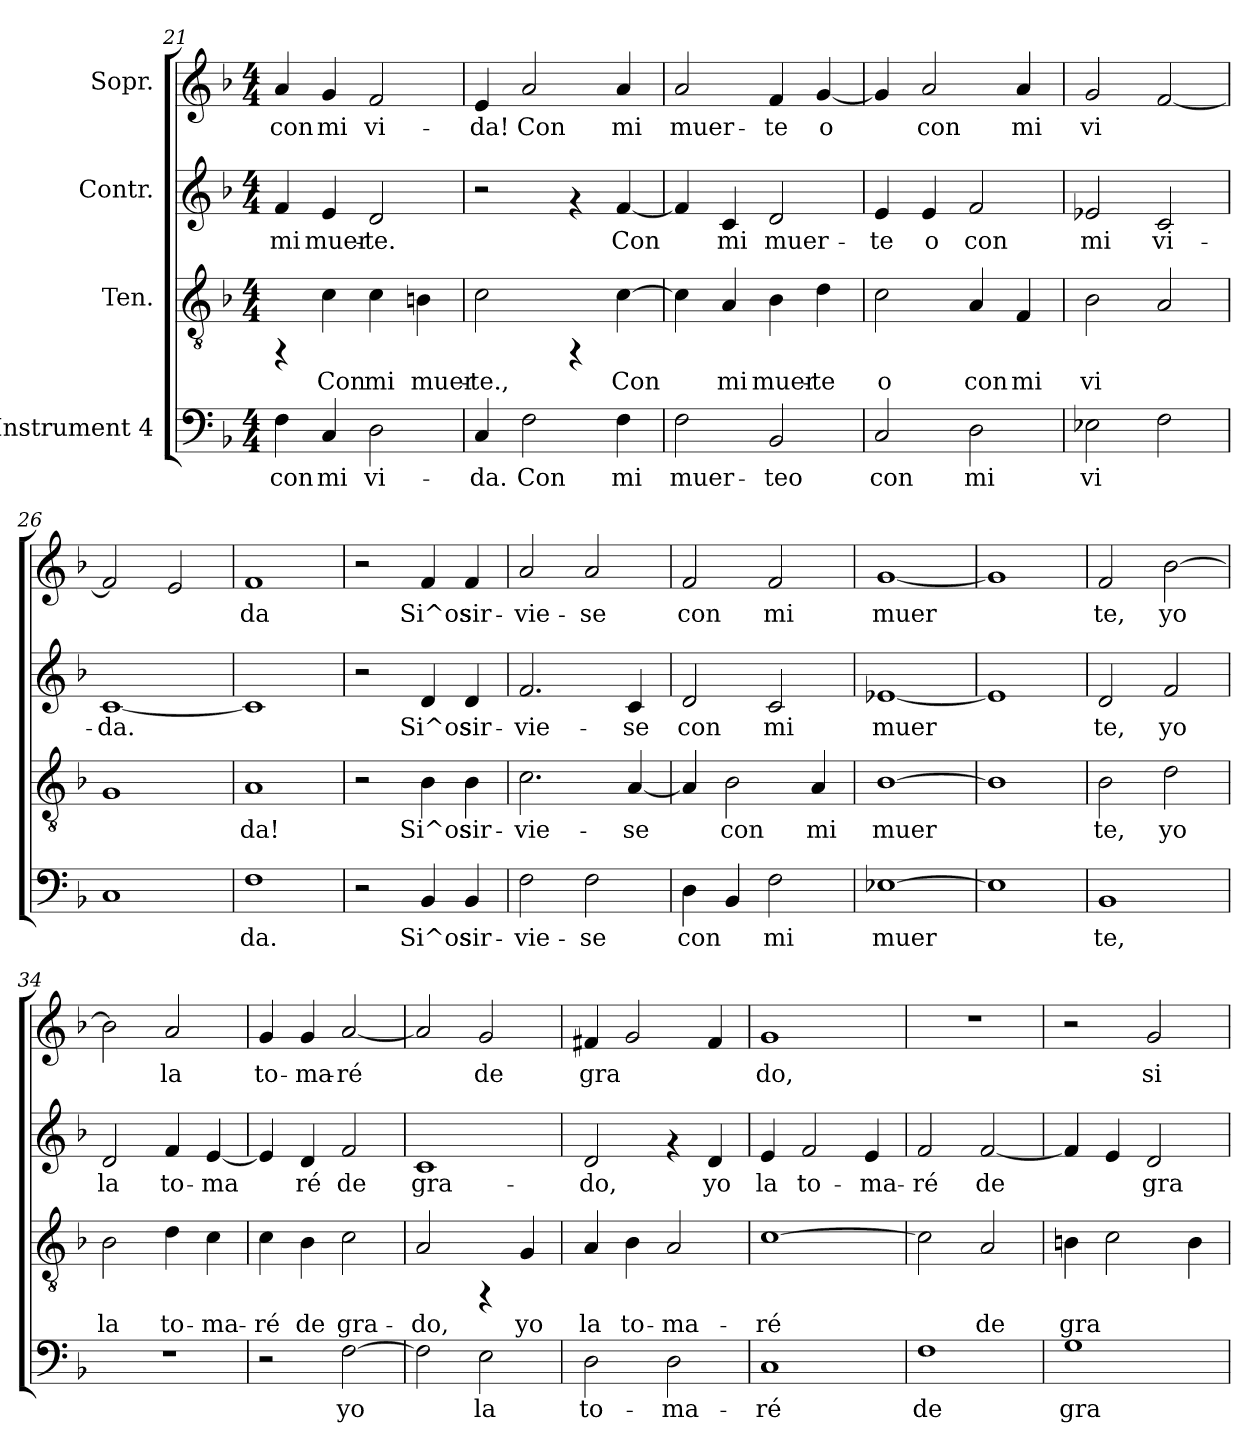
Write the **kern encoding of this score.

**kern	**text	**kern	**text	**kern	**text	**kern	**text
*part4	*part4	*part3	*part3	*part2	*part2	*part1	*part1
*staff4	*staff4	*staff3	*staff3	*staff2	*staff2	*staff1	*staff1
*I"Instrument 4	*	*I"Ten.	*	*I"Contr.	*	*I"Sopr.	*
*clefF4	*	*clefGv2	*	*clefG2	*	*clefG2	*
*k[b-]	*	*k[b-]	*	*k[b-]	*	*k[b-]	*
*F:	*	*F:	*	*F:	*	*F:	*
*M4/4	*	*M4/4	*	*M4/4	*	*M4/4	*
=21	=21	=21	=21	=21	=21	=21	=21
!	!LO:LY:b:cj	!	!	!	!LO:LY:b:cj	!	!LO:LY:b:cj
4F\	con	4rFF	.	4f/	mi	4a/	con
!	!LO:LY:b:cj	!	!LO:LY:b:cj	!	!LO:LY:b:cj	!	!LO:LY:b:cj
4C/	mi	4c\	Con	4e/	muer-	4g/	mi
!	!LO:LY:b:cj	!	!LO:LY:b:cj	!	!LO:LY:b:cj	!	!LO:LY:b:cj
2D\	vi-	4c\	mi	2d/	-te.	2f/	vi-
!	!	!	!LO:LY:b:cj	!	!	!	!
.	.	4Bn\	muer-	.	.	.	.
=22	=22	=22	=22	=22	=22	=22	=22
!	!LO:LY:b:cj	!	!LO:LY:b:cj	!	!	!	!LO:LY:b:cj
4C/	-da.	2c\	-te.,	2r	.	4e/	-da!
!	!LO:LY:b:cj	!	!	!	!	!	!LO:LY:b:cj
2F\	Con	.	.	.	.	2a/	Con
.	.	4rFF	.	4rf	.	.	.
!	!LO:LY:b:cj	!	!LO:LY:b:cj	!	!LO:LY:b:cj	!	!LO:LY:b:cj
4F\	mi	[>4c\	Con	[<4f/	Con	4a/	mi
=23	=23	=23	=23	=23	=23	=23	=23
!	!LO:LY:b:cj	!	!LO:LY:b:cj	!	!LO:LY:b:cj	!	!LO:LY:b:cj
2F\	muer-	4c\]	.	4f/]	.	2a/	muer-
!	!	!	!LO:LY:b:cj	!	!LO:LY:b:cj	!	!
.	.	4A/	mi	4c/	mi	.	.
!	!LO:LY:b:cj	!	!LO:LY:b:cj	!	!LO:LY:b:cj	!	!LO:LY:b:cj
2BB-/	-teo	4B-\	muer-	2d/	muer-	4f/	-te
!	!	!	!LO:LY:b:cj	!	!	!	!LO:LY:b:cj
.	.	4d\	-te	.	.	[<4g/	o
=24	=24	=24	=24	=24	=24	=24	=24
!	!LO:LY:b:cj	!	!LO:LY:b:cj	!	!LO:LY:b:cj	!	!LO:LY:b:cj
2C/	con	2c\	o	4e/	-te	4g/]	.
!	!	!	!	!	!LO:LY:b:cj	!	!LO:LY:b:cj
.	.	.	.	4e/	o	2a/	con
!	!LO:LY:b:cj	!	!LO:LY:b:cj	!	!LO:LY:b:cj	!	!
2D\	mi	4A/	con	2f/	con	.	.
!	!	!	!LO:LY:b:cj	!	!	!	!LO:LY:b:cj
.	.	4F/	mi	.	.	4a/	mi
=25	=25	=25	=25	=25	=25	=25	=25
!	!LO:LY:b:cj	!	!LO:LY:b:cj	!	!LO:LY:b:cj	!	!LO:LY:b:cj
2E-X\	vi-	2B-\	vi-	2e-X/	mi	2g/	vi-
!	!LO:LY:b:cj	!	!LO:LY:b:cj	!	!LO:LY:b:cj	!	!LO:LY:b:cj
2F\	--	2A/	--	2c/	vi-	[<2f/	--
=26	=26	=26	=26	=26	=26	=26	=26
!	!LO:LY:b:cj	!	!LO:LY:b:cj	!	!LO:LY:b:cj	!	!LO:LY:b:cj
1C	--	1G	--	[<1c	-da.	2f/]	--
!	!	!	!	!	!	!	!LO:LY:b:cj
.	.	.	.	.	.	2e/	--
!!LO:LB:g=z
=27	=27	=27	=27	=27	=27	=27	=27
!	!LO:LY:b:cj	!	!LO:LY:b:cj	!	!LO:LY:b:cj	!	!LO:LY:b:cj
1F	-da.	1A	-da!	1c]	.	1f	-da
=28	=28	=28	=28	=28	=28	=28	=28
2r	.	2r	.	2r	.	2r	.
!	!LO:LY:b:cj	!	!LO:LY:b:cj	!	!LO:LY:b:cj	!	!LO:LY:b:cj
4BB-/	Si^os	4B-\	Si^os	4d/	Si^os	4f/	Si^os
!	!LO:LY:b:cj	!	!LO:LY:b:cj	!	!LO:LY:b:cj	!	!LO:LY:b:cj
4BB-/	sir-	4B-\	sir-	4d/	sir-	4f/	sir-
=29	=29	=29	=29	=29	=29	=29	=29
!	!LO:LY:b:cj	!	!LO:LY:b:cj	!	!LO:LY:b:cj	!	!LO:LY:b:cj
2F\	-vie-	2.c\	-vie-	2.f/	-vie-	2a/	-vie-
!	!LO:LY:b:cj	!	!	!	!	!	!LO:LY:b:cj
2F\	-se	.	.	.	.	2a/	-se
!	!	!	!LO:LY:b:cj	!	!LO:LY:b:cj	!	!
.	.	[<4A/	-se-	4c/	-se	.	.
=30	=30	=30	=30	=30	=30	=30	=30
!	!LO:LY:b:cj	!	!LO:LY:b:cj	!	!LO:LY:b:cj	!	!LO:LY:b:cj
4D\	con	4A/]	--	2d/	con	2f/	con
!	!LO:LY:b:cj	!	!LO:LY:b:cj	!	!	!	!
4BB-/	.	2B-\	-con	.	.	.	.
!	!LO:LY:b:cj	!	!	!	!LO:LY:b:cj	!	!LO:LY:b:cj
2F\	mi	.	.	2c/	mi	2f/	mi
!	!	!	!LO:LY:b:cj	!	!	!	!
.	.	4A/	mi	.	.	.	.
=31	=31	=31	=31	=31	=31	=31	=31
!	!LO:LY:b:cj	!	!LO:LY:b:cj	!	!LO:LY:b:cj	!	!LO:LY:b:cj
[>1E-X	muer-	[>1B-	muer	[<1e-X	muer-	[<1g	muer-
=32	=32	=32	=32	=32	=32	=32	=32
!	!LO:LY:b:cj	!	!LO:LY:b:cj	!	!LO:LY:b:cj	!	!LO:LY:b:cj
1E-]	--	1B-]	.	1e-]	--	1g]	--
=33	=33	=33	=33	=33	=33	=33	=33
!	!LO:LY:b:cj	!	!LO:LY:b:cj	!	!LO:LY:b:cj	!	!LO:LY:b:cj
1BB-	-te,	2B-\	te,	2d/	-te,	2f/	-te,
!	!	!	!LO:LY:b:cj	!	!LO:LY:b:cj	!	!LO:LY:b:cj
.	.	2d\	yo	2f/	yo	[<2b-\	yo
!!LO:LB:g=z
=34	=34	=34	=34	=34	=34	=34	=34
!	!	!	!LO:LY:b:cj	!	!LO:LY:b:cj	!	!LO:LY:b:cj
1r	.	2B-\	la	2d/	la	2b-\]	.
!	!	!	!LO:LY:b:cj	!	!LO:LY:b:cj	!	!LO:LY:b:cj
.	.	4d\	to-	4f/	to-	2a/	la
!	!	!	!LO:LY:b:cj	!	!LO:LY:b:cj	!	!
.	.	4c\	-ma-	[<4e/	-ma-	.	.
=35	=35	=35	=35	=35	=35	=35	=35
!	!	!	!LO:LY:b:cj	!	!LO:LY:b:cj	!	!LO:LY:b:cj
2r	.	4c\	-ré	4e/]	--	4g/	to-
!	!	!	!LO:LY:b:cj	!	!LO:LY:b:cj	!	!LO:LY:b:cj
.	.	4B-\	de	4d/	-ré	4g/	-ma-
!	!LO:LY:b:cj	!	!LO:LY:b:cj	!	!LO:LY:b:cj	!	!LO:LY:b:cj
[>2F\	yo-	2c\	gra-	2f/	de	[<2a/	-ré
=36	=36	=36	=36	=36	=36	=36	=36
!	!LO:LY:b:cj	!	!LO:LY:b:cj	!	!LO:LY:b:cj	!	!LO:LY:b:cj
2F\]	--	2A/	-do,	1c	gra-	2a/]	.
!	!LO:LY:b:cj	!	!	!	!	!	!LO:LY:b:cj
2E\	-la	4rFF	.	.	.	2g/	de
!	!	!	!LO:LY:b:cj	!	!	!	!
.	.	4G/	yo	.	.	.	.
=37	=37	=37	=37	=37	=37	=37	=37
!	!LO:LY:b:cj	!	!LO:LY:b:cj	!	!LO:LY:b:cj	!	!LO:LY:b:cj
2D\	to-	4A/	la	2d/	-do,	4f#X/	gra-
!	!	!	!LO:LY:b:cj	!	!	!	!LO:LY:b:cj
.	.	4B-\	to-	.	.	2g/	--
!	!LO:LY:b:cj	!	!LO:LY:b:cj	!	!	!	!
2D\	-ma-	2A/	-ma-	4rf	.	.	.
!	!	!	!	!	!LO:LY:b:cj	!	!LO:LY:b:cj
.	.	.	.	4d/	yo	4f#/	--
=38	=38	=38	=38	=38	=38	=38	=38
!	!LO:LY:b:cj	!	!LO:LY:b:cj	!	!LO:LY:b:cj	!	!LO:LY:b:cj
1C	-ré	[>1c	-ré	4e/	la	1g	-do,
!	!	!	!	!	!LO:LY:b:cj	!	!
.	.	.	.	2f/	to-	.	.
!	!	!	!	!	!LO:LY:b:cj	!	!
.	.	.	.	4e/	-ma-	.	.
=39	=39	=39	=39	=39	=39	=39	=39
!	!LO:LY:b:cj	!	!LO:LY:b:cj	!	!LO:LY:b:cj	!	!
1F	de	2c\]	.	2f/	-ré	1r	.
!	!	!	!LO:LY:b:cj	!	!LO:LY:b:cj	!	!
.	.	2A/	de	[<2f/	de-	.	.
=40	=40	=40	=40	=40	=40	=40	=40
!	!LO:LY:b:cj	!	!LO:LY:b:cj	!	!LO:LY:b:cj	!	!
1G	gra-	4Bn\	gra-	4f/]	--	2r	.
!	!	!	!LO:LY:b:cj	!	!LO:LY:b:cj	!	!
.	.	2c\	--	4e/	--	.	.
!	!	!	!	!	!LO:LY:b:cj	!	!LO:LY:b:cj
.	.	.	.	2d/	-gra-	2g/	si-
!	!	!	!LO:LY:b:cj	!	!	!	!
.	.	4B\	--	.	.	.	.
=	=	=	=	=	=	=	=
*-	*-	*-	*-	*-	*-	*-	*-
